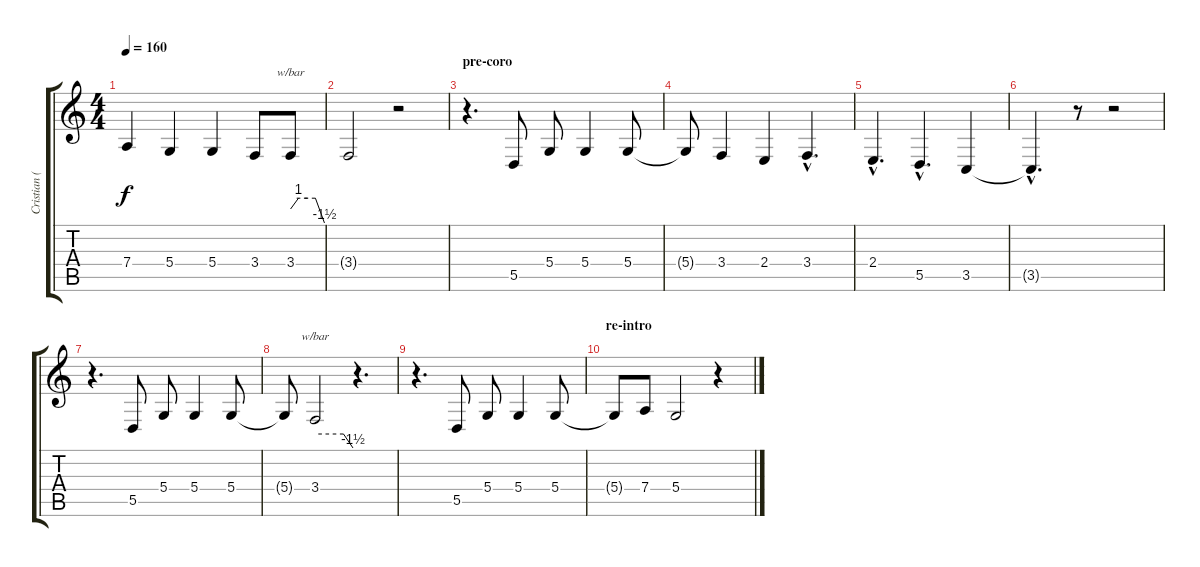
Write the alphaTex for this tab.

\track ("Cristian (voz)" "Cristian (") {instrument lead6voice}
\staff {score tabs}
\tuning (E4 B3 G3 D3 A2 E2) {hide}
\ts (4 4)
\tempo 160
\clef g2
\ks c
7.4.4{dy f} 5.4.4 5.4.4 3.4.8 3.4.8{tbe (custom default 0 0 14 4 30 4 44 4 60 -6)} |
3.4{t}.2 r.2 |
\section ("" "pre-coro")
r.4{d} 5.5.8 5.4.8 5.4.4 5.4.8 |
5.4{t}.8 3.4.4 2.4.4 3.4{hac}.4{d} |
2.4{hac}.4{d} 5.5{hac}.4{d} 3.5.4 |
3.5{hac t}.4{d} r.8 r.2 |
r.4{d} 5.5.8 5.4.8 5.4.4 5.4.8 |
5.4{t}.8 3.4.2{tbe (custom default 0 0 45 0 60 -6)} r.4{d} |
r.4{d} 5.5.8 5.4.8 5.4.4 5.4.8 |
\section ("" "re-intro")
5.4{t}.8 7.4.8 5.4.2 r.4
